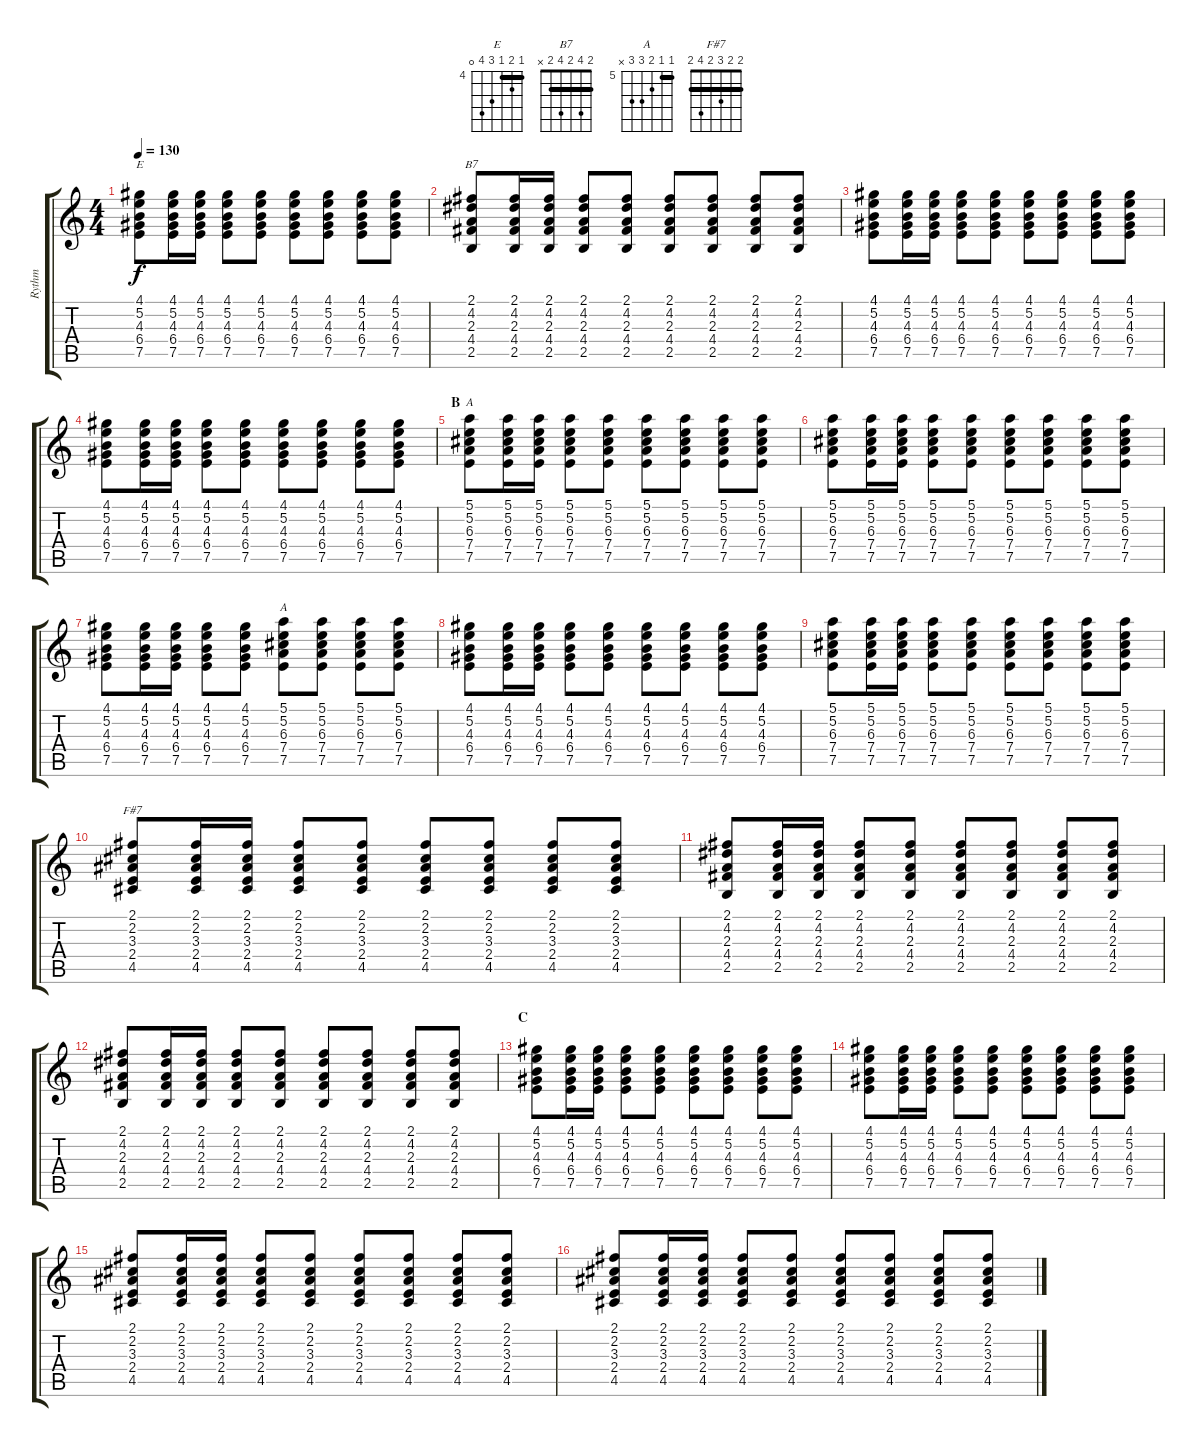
\track ("Rythm" "Rythm") {instrument acousticguitarnylon}
\staff {score tabs}
\tuning (E4 B3 G3 D3 A2 E2) {hide}
\chord ("E" 4 5 4 6 7 0) {firstfret 4 barre 4}
\chord ("B7" 2 4 2 4 2 x) {barre 2}
\chord ("A" 5 5 6 7 7 5) {firstfret 5 barre 5}
\chord ("A" 5 5 6 7 7 x) {firstfret 5 barre 5}
\chord ("F#7" 2 2 3 2 4 2) {barre 2}
\ts (4 4)
\tempo 130
\clef g2
\ks c
(4.1 5.2 4.3 6.4 7.5).8{ch "E" dy f} (4.1 5.2 4.3 6.4 7.5).16 (4.1 5.2 4.3 6.4 7.5).16 (4.1 5.2 4.3 6.4 7.5).8 (4.1 5.2 4.3 6.4 7.5).8 (4.1 5.2 4.3 6.4 7.5).8 (4.1 5.2 4.3 6.4 7.5).8 (4.1 5.2 4.3 6.4 7.5).8 (4.1 5.2 4.3 6.4 7.5).8 |
(2.1 4.2 2.3 4.4 2.5).8{ch "B7"} (2.1 4.2 2.3 4.4 2.5).16 (2.1 4.2 2.3 4.4 2.5).16 (2.1 4.2 2.3 4.4 2.5).8 (2.1 4.2 2.3 4.4 2.5).8 (2.1 4.2 2.3 4.4 2.5).8 (2.1 4.2 2.3 4.4 2.5).8 (2.1 4.2 2.3 4.4 2.5).8 (2.1 4.2 2.3 4.4 2.5).8 |
(4.1 5.2 4.3 6.4 7.5).8 (4.1 5.2 4.3 6.4 7.5).16 (4.1 5.2 4.3 6.4 7.5).16 (4.1 5.2 4.3 6.4 7.5).8 (4.1 5.2 4.3 6.4 7.5).8 (4.1 5.2 4.3 6.4 7.5).8 (4.1 5.2 4.3 6.4 7.5).8 (4.1 5.2 4.3 6.4 7.5).8 (4.1 5.2 4.3 6.4 7.5).8 |
(4.1 5.2 4.3 6.4 7.5).8 (4.1 5.2 4.3 6.4 7.5).16 (4.1 5.2 4.3 6.4 7.5).16 (4.1 5.2 4.3 6.4 7.5).8 (4.1 5.2 4.3 6.4 7.5).8 (4.1 5.2 4.3 6.4 7.5).8 (4.1 5.2 4.3 6.4 7.5).8 (4.1 5.2 4.3 6.4 7.5).8 (4.1 5.2 4.3 6.4 7.5).8 |
\section ("" "B")
(5.1 5.2 6.3 7.4 7.5).8{ch "A"} (5.1 5.2 6.3 7.4 7.5).16 (5.1 5.2 6.3 7.4 7.5).16 (5.1 5.2 6.3 7.4 7.5).8 (5.1 5.2 6.3 7.4 7.5).8 (5.1 5.2 6.3 7.4 7.5).8 (5.1 5.2 6.3 7.4 7.5).8 (5.1 5.2 6.3 7.4 7.5).8 (5.1 5.2 6.3 7.4 7.5).8 |
(5.1 5.2 6.3 7.4 7.5).8 (5.1 5.2 6.3 7.4 7.5).16 (5.1 5.2 6.3 7.4 7.5).16 (5.1 5.2 6.3 7.4 7.5).8 (5.1 5.2 6.3 7.4 7.5).8 (5.1 5.2 6.3 7.4 7.5).8 (5.1 5.2 6.3 7.4 7.5).8 (5.1 5.2 6.3 7.4 7.5).8 (5.1 5.2 6.3 7.4 7.5).8 |
(4.1 5.2 4.3 6.4 7.5).8 (4.1 5.2 4.3 6.4 7.5).16 (4.1 5.2 4.3 6.4 7.5).16 (4.1 5.2 4.3 6.4 7.5).8 (4.1 5.2 4.3 6.4 7.5).8 (5.1 5.2 6.3 7.4 7.5).8{ch "A"} (5.1 5.2 6.3 7.4 7.5).8 (5.1 5.2 6.3 7.4 7.5).8 (5.1 5.2 6.3 7.4 7.5).8 |
(4.1 5.2 4.3 6.4 7.5).8 (4.1 5.2 4.3 6.4 7.5).16 (4.1 5.2 4.3 6.4 7.5).16 (4.1 5.2 4.3 6.4 7.5).8 (4.1 5.2 4.3 6.4 7.5).8 (4.1 5.2 4.3 6.4 7.5).8 (4.1 5.2 4.3 6.4 7.5).8 (4.1 5.2 4.3 6.4 7.5).8 (4.1 5.2 4.3 6.4 7.5).8 |
(5.1 5.2 6.3 7.4 7.5).8 (5.1 5.2 6.3 7.4 7.5).16 (5.1 5.2 6.3 7.4 7.5).16 (5.1 5.2 6.3 7.4 7.5).8 (5.1 5.2 6.3 7.4 7.5).8 (5.1 5.2 6.3 7.4 7.5).8 (5.1 5.2 6.3 7.4 7.5).8 (5.1 5.2 6.3 7.4 7.5).8 (5.1 5.2 6.3 7.4 7.5).8 |
(2.1 2.2 3.3 2.4 4.5).8{ch "F#7"} (2.1 2.2 3.3 2.4 4.5).16 (2.1 2.2 3.3 2.4 4.5).16 (2.1 2.2 3.3 2.4 4.5).8 (2.1 2.2 3.3 2.4 4.5).8 (2.1 2.2 3.3 2.4 4.5).8 (2.1 2.2 3.3 2.4 4.5).8 (2.1 2.2 3.3 2.4 4.5).8 (2.1 2.2 3.3 2.4 4.5).8 |
(2.1 4.2 2.3 4.4 2.5).8 (2.1 4.2 2.3 4.4 2.5).16 (2.1 4.2 2.3 4.4 2.5).16 (2.1 4.2 2.3 4.4 2.5).8 (2.1 4.2 2.3 4.4 2.5).8 (2.1 4.2 2.3 4.4 2.5).8 (2.1 4.2 2.3 4.4 2.5).8 (2.1 4.2 2.3 4.4 2.5).8 (2.1 4.2 2.3 4.4 2.5).8 |
(2.1 4.2 2.3 4.4 2.5).8 (2.1 4.2 2.3 4.4 2.5).16 (2.1 4.2 2.3 4.4 2.5).16 (2.1 4.2 2.3 4.4 2.5).8 (2.1 4.2 2.3 4.4 2.5).8 (2.1 4.2 2.3 4.4 2.5).8 (2.1 4.2 2.3 4.4 2.5).8 (2.1 4.2 2.3 4.4 2.5).8 (2.1 4.2 2.3 4.4 2.5).8 |
\section ("" "C")
(4.1 5.2 4.3 6.4 7.5).8 (4.1 5.2 4.3 6.4 7.5).16 (4.1 5.2 4.3 6.4 7.5).16 (4.1 5.2 4.3 6.4 7.5).8 (4.1 5.2 4.3 6.4 7.5).8 (4.1 5.2 4.3 6.4 7.5).8 (4.1 5.2 4.3 6.4 7.5).8 (4.1 5.2 4.3 6.4 7.5).8 (4.1 5.2 4.3 6.4 7.5).8 |
(4.1 5.2 4.3 6.4 7.5).8 (4.1 5.2 4.3 6.4 7.5).16 (4.1 5.2 4.3 6.4 7.5).16 (4.1 5.2 4.3 6.4 7.5).8 (4.1 5.2 4.3 6.4 7.5).8 (4.1 5.2 4.3 6.4 7.5).8 (4.1 5.2 4.3 6.4 7.5).8 (4.1 5.2 4.3 6.4 7.5).8 (4.1 5.2 4.3 6.4 7.5).8 |
(2.1 2.2 3.3 2.4 4.5).8 (2.1 2.2 3.3 2.4 4.5).16 (2.1 2.2 3.3 2.4 4.5).16 (2.1 2.2 3.3 2.4 4.5).8 (2.1 2.2 3.3 2.4 4.5).8 (2.1 2.2 3.3 2.4 4.5).8 (2.1 2.2 3.3 2.4 4.5).8 (2.1 2.2 3.3 2.4 4.5).8 (2.1 2.2 3.3 2.4 4.5).8 |
(2.1 2.2 3.3 2.4 4.5).8 (2.1 2.2 3.3 2.4 4.5).16 (2.1 2.2 3.3 2.4 4.5).16 (2.1 2.2 3.3 2.4 4.5).8 (2.1 2.2 3.3 2.4 4.5).8 (2.1 2.2 3.3 2.4 4.5).8 (2.1 2.2 3.3 2.4 4.5).8 (2.1 2.2 3.3 2.4 4.5).8 (2.1 2.2 3.3 2.4 4.5).8
